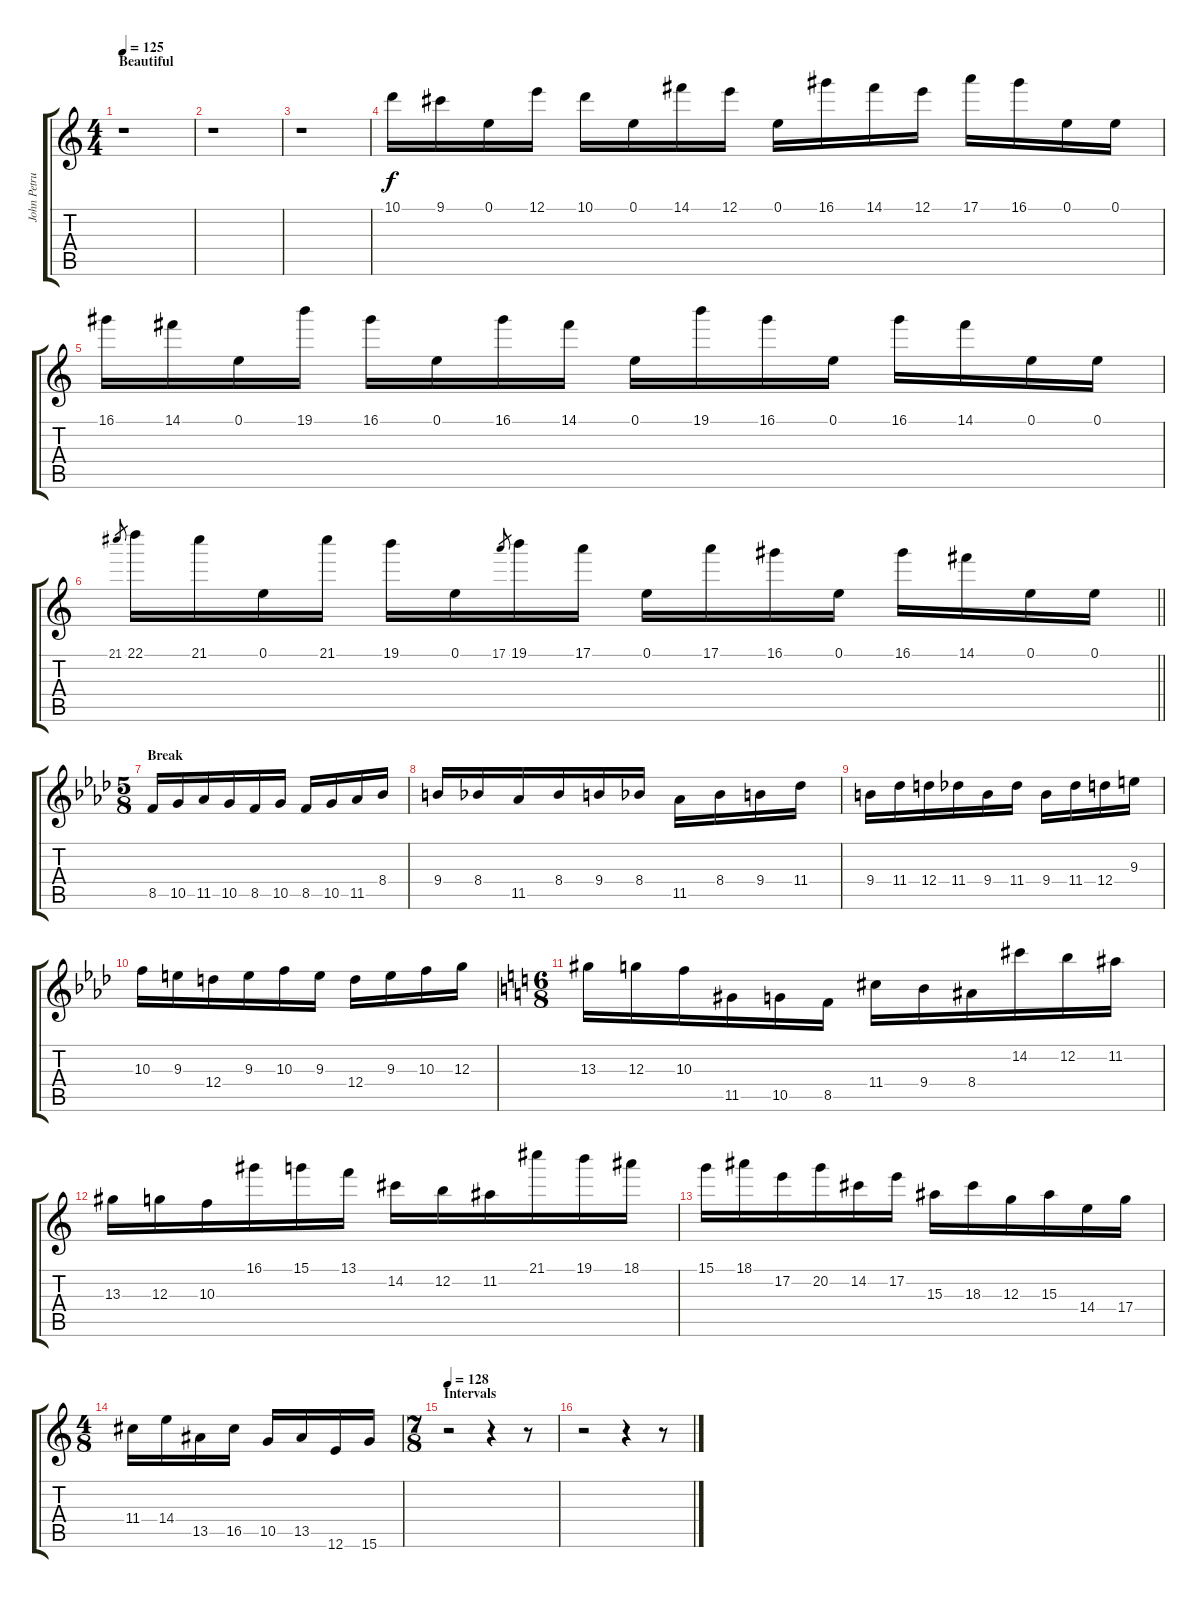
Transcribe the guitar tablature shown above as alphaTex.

\track ("John Petrucci" "John Petru") {instrument distortionguitar}
\staff {score tabs}
\tuning (E4 B3 G3 D3 A2 E2) {hide}
\ts (4 4)
\section ("" "Beautiful")
\tempo 125
\clef g2
\ks c
r.1{dy f} |
r.1 |
r.1 |
10.1.16{balance 3} 9.1.16 0.1.16 12.1.16 10.1.16 0.1.16 14.1.16 12.1.16 0.1.16 16.1.16 14.1.16 12.1.16 17.1.16 16.1.16 0.1.16 0.1.16 |
16.1.16 14.1.16 0.1.16 19.1.16 16.1.16 0.1.16 16.1.16 14.1.16 0.1.16 19.1.16 16.1.16 0.1.16 16.1.16 14.1.16 0.1.16 0.1.16 |
\barLineRight lightlight
21.1.8{gr} 22.1.16 21.1.16 0.1.16 21.1.16 19.1.16 0.1.16 17.1.8{gr} 19.1.16 17.1.16 0.1.16 17.1.16 16.1.16 0.1.16 16.1.16 14.1.16 0.1.16 0.1.16 |
\ts (5 8)
\section ("" "Break")
\ks ab
8.5.16{volume 16 balance 0} 10.5.16 11.5.16 10.5.16 8.5.16 10.5.16 8.5.16 10.5.16 11.5.16 8.4.16 |
9.4.16 8.4.16 11.5.16 8.4.16 9.4.16 8.4.16 11.5.16 8.4.16 9.4.16 11.4.16 |
9.4.16 11.4.16 12.4.16 11.4.16 9.4.16 11.4.16 9.4.16 11.4.16 12.4.16 9.3.16 |
10.3.16 9.3.16 12.4.16 9.3.16 10.3.16 9.3.16 12.4.16 9.3.16 10.3.16 12.3.16 |
\ts (6 8)
\ks c
13.3.16 12.3.16 10.3.16 11.5.16 10.5.16 8.5.16 11.4.16 9.4.16 8.4.16 14.2.16 12.2.16 11.2.16 |
13.3.16 12.3.16 10.3.16 16.1.16 15.1.16 13.1.16 14.2.16 12.2.16 11.2.16 21.1.16 19.1.16 18.1.16 |
15.1.16 18.1.16 17.2.16 20.2.16 14.2.16 17.2.16 15.3.16 18.3.16 12.3.16 15.3.16 14.4.16 17.4.16 |
\ts (4 8)
11.4.16 14.4.16 13.5.16 16.5.16 10.5.16 13.5.16 12.6.16 15.6.16 |
\ts (7 8)
\section ("" "Intervals")
\tempo 128
r.2 r.4 r.8 |
r.2 r.4 r.8
